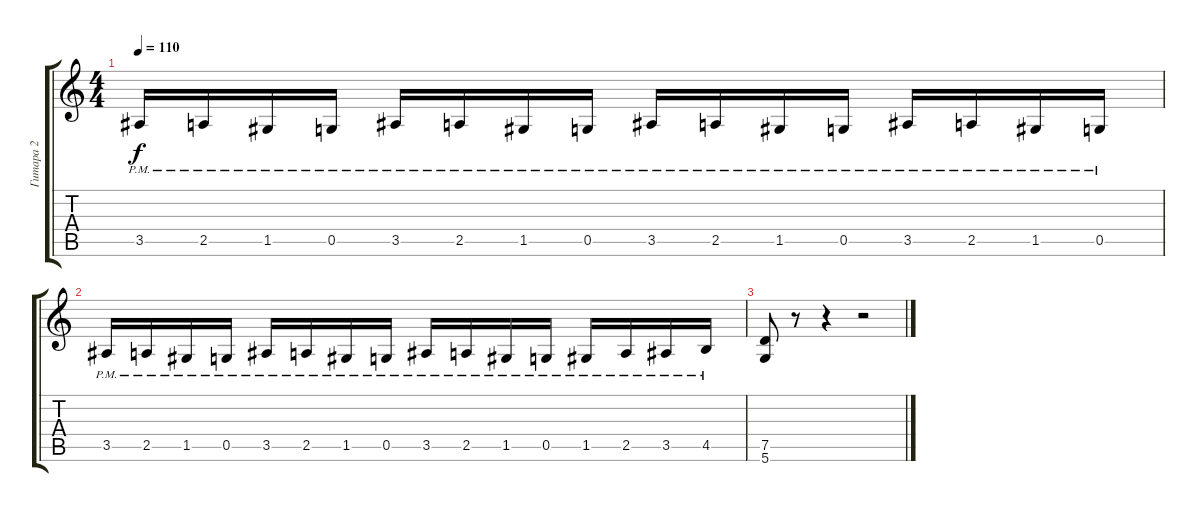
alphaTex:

\track ("Гитара 2" "Гитара 2") {instrument overdrivenguitar}
\staff {score tabs}
\tuning (D4 A3 F3 C3 G2 D2) {hide}
\ts (4 4)
\tempo 110
\clef g2
\ks c
3.5{pm}.16{dy f} 2.5{pm}.16 1.5{pm}.16 0.5{pm}.16 3.5{pm}.16 2.5{pm}.16 1.5{pm}.16 0.5{pm}.16 3.5{pm}.16 2.5{pm}.16 1.5{pm}.16 0.5{pm}.16 3.5{pm}.16 2.5{pm}.16 1.5{pm}.16 0.5{pm}.16 |
3.5{pm}.16 2.5{pm}.16 1.5{pm}.16 0.5{pm}.16 3.5{pm}.16 2.5{pm}.16 1.5{pm}.16 0.5{pm}.16 3.5{pm}.16 2.5{pm}.16 1.5{pm}.16 0.5{pm}.16 1.5{pm}.16 2.5{pm}.16 3.5{pm}.16 4.5{pm}.16 |
(7.5 5.6).8 r.8 r.4 r.2
